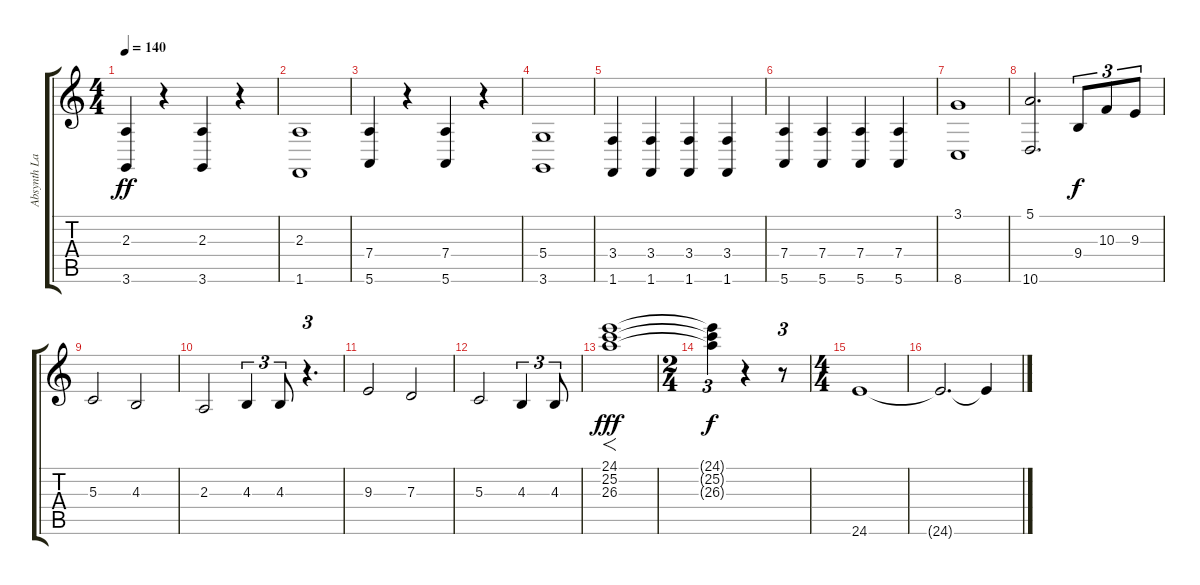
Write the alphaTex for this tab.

\track ("Absynth Layer 2" "Absynth La") {instrument lead2sawtooth}
\staff {score tabs}
\tuning (E4 B3 G3 D3 A2 E2) {hide}
\ts (4 4)
\tempo 140
\clef g2
\ks c
(2.3 3.6).4{dy ff} r.4 (2.3 3.6).4 r.4 |
(2.3 1.6).1 |
(7.4 5.6).4 r.4 (7.4 5.6).4 r.4 |
(5.4 3.6).1 |
(3.4 1.6).4 (3.4 1.6).4 (3.4 1.6).4 (3.4 1.6).4 |
(7.4 5.6).4 (7.4 5.6).4 (7.4 5.6).4 (7.4 5.6).4 |
(3.1 8.6).1 |
(5.1 10.6).2{d} 9.4.8{tu (3 2) dy f} 10.3.8{tu (3 2)} 9.3.8{tu (3 2)} |
5.3.2 4.3.2 |
2.3.2 4.3.4{tu (3 2)} 4.3.8{tu (3 2)} r.4{d tu (3 2)} |
9.3.2 7.3.2 |
5.3.2 4.3.4{tu (3 2)} 4.3.8{tu (3 2)} |
(24.1 25.2 26.3).1{f dy fff} |
\ts (2 4)
(24.1{t} 25.2{t} 26.3{t}).4{tu (3 2) dy f} r.4 r.8{tu (3 2)} |
\ts (4 4)
24.6.1{volume 13} |
24.6{t}.2{d} 24.6{sl t}.4
